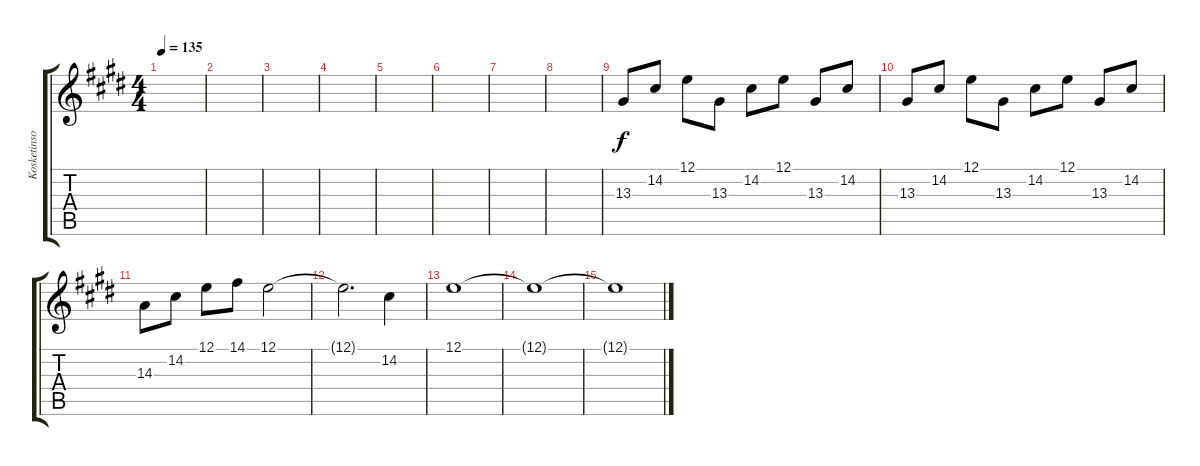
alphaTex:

\track ("Kosketinsoittimet" "Kosketinso") {instrument pad3polysynth}
\staff {score tabs}
\tuning (E4 B3 G3 D3 A2 E2) {hide}
\ts (4 4)
\tempo 135
\clef g2
\ks e
|
|
|
|
|
|
|
|
13.3.8{dy f} 14.2.8 12.1.8 13.3.8 14.2.8 12.1.8 13.3.8 14.2.8 |
13.3.8 14.2.8 12.1.8 13.3.8 14.2.8 12.1.8 13.3.8 14.2.8 |
14.3.8 14.2.8 12.1.8 14.1.8 12.1.2 |
12.1{t}.2{d} 14.2.4 |
12.1.1 |
12.1{t}.1 |
12.1{t}.1
